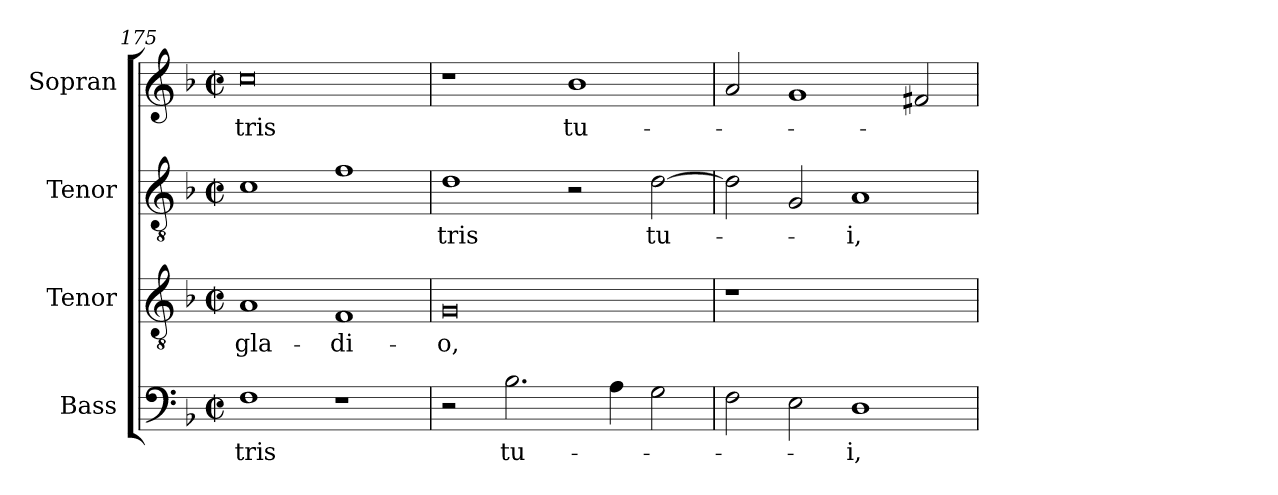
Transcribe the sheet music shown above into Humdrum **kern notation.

**kern	**text	**kern	**text	**kern	**text	**kern	**text
*part4	*part4	*part3	*part3	*part2	*part2	*part1	*part1
*staff4	*staff4	*staff3	*staff3	*staff2	*staff2	*staff1	*staff1
*I"Bass	*	*I"Tenor	*	*I"Tenor	*	*I"Sopran	*
*	*	*I'Tenor	*	*	*	*	*
!!LO:PB:g=z
*clefF4	*	*clefGv2	*	*clefGv2	*	*clefG2	*
*	*	*ITrd7c12	*	*ITrd7c12	*	*	*
*k[b-]	*	*k[b-]	*	*k[b-]	*	*k[b-]	*
*F:	*	*F:	*	*F:	*	*F:	*
*M2/2	*	*M2/2	*	*M2/2	*	*M2/2	*
*met(c|)	*	*met(c|)	*	*met(c|)	*	*met(c|)	*
=175	=175	=175	=175	=175	=175	=175	=175
!	!LO:LY:b:color=#000000	!	!	!	!	!	!
!	!	!	!LO:LY:b:color=#000000	!	!	!	!
!	!	!	!	!	!	!	!LO:LY:b:color=#000000
1Fi	-tris	1AAi	gla-	1Ci	.	0cci	-tris
!	!	!	!LO:LY:b:color=#000000	!	!	!	!
1r	.	1FFi	-di-	1Fi	.	.	.
=176	=176	=176	=176	=176	=176	=176	=176
!	!	!	!LO:LY:b:color=#000000	!	!	!	!
!	!	!	!	!	!LO:LY:b:color=#000000	!	!
2r	.	0GGi	-o,	1Di	-tris	1r	.
!	!LO:LY:b:color=#000000	!	!	!	!	!	!
2.B-i\	tu-	.	.	.	.	.	.
!	!	!	!	!	!	!	!LO:LY:b:color=#000000
.	.	.	.	2r	.	1b-i	tu-
4Ai\	.	.	.	.	.	.	.
!	!	!	!	!	!LO:LY:b:color=#000000	!	!
2Gi\	.	.	.	[>2Di\	tu-	.	.
=177	=177	=177	=177	=177	=177	=177	=177
!	!	!LO:N:vis=1	!	!	!	!	!
2Fi\	.	1r	.	2Di\]	.	2ai/	.
2Ei\	.	.	.	2GGi/	.	1gi	.
!	!LO:LY:b:color=#000000	!	!	!	!	!	!
!	!	!	!	!	!LO:LY:b:color=#000000	!	!
1Di	-i,	1ryy	.	1AAi	-i,	.	.
.	.	.	.	.	.	2f#Xi/	.
=	=	=	=	=	=	=	=
*-	*-	*-	*-	*-	*-	*-	*-
